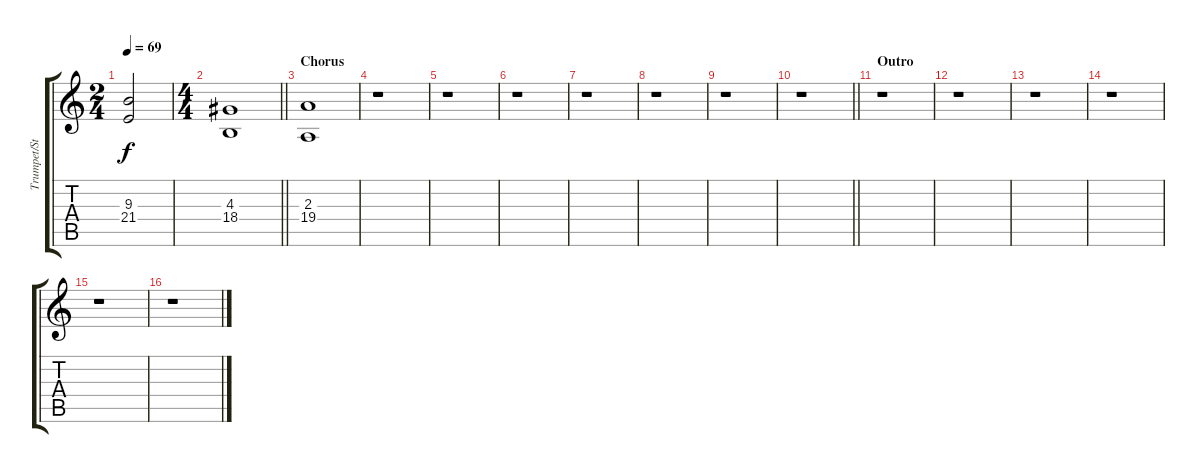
\track ("Trumpet/Strings/Violin" "Trumpet/St") {instrument stringensemble1}
\staff {score tabs}
\tuning (E4 B3 G3 D3 A2 E2) {hide}
\ts (2 4)
\tempo 69
\clef g2
\ks c
(9.3 21.4).2{dy f} |
\ts (4 4)
\barLineRight lightlight
(4.3 18.4).1 |
\section ("" "Chorus")
(2.3 19.4).1{volume 0} |
r.1 |
r.1 |
r.1 |
r.1 |
r.1 |
r.1 |
\barLineRight lightlight
r.1 |
\section ("" "Outro")
r.1 |
r.1 |
r.1 |
r.1 |
r.1 |
r.1
